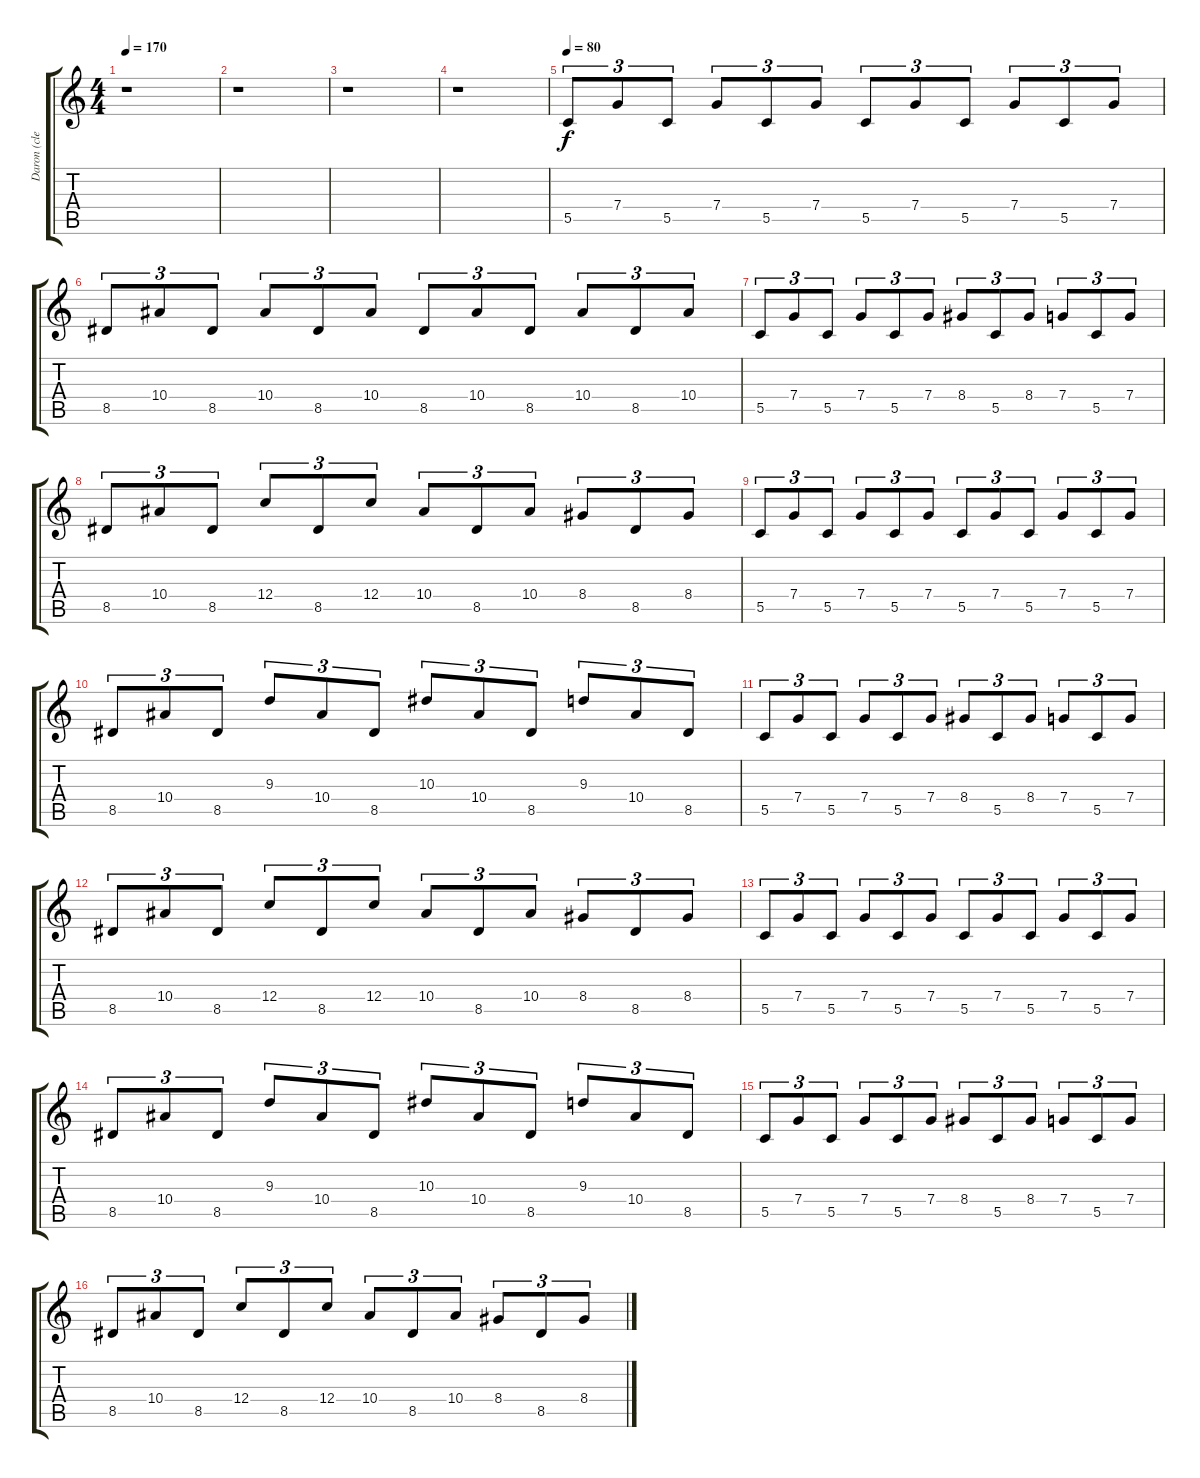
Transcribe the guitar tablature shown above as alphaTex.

\track ("Daron (clean)" "Daron (cle") {instrument electricguitarclean}
\staff {score tabs}
\tuning (D4 A3 F3 C3 G2 C2) {hide}
\ts (4 4)
\tempo 170
\clef g2
\ks c
r.1{dy f} |
r.1 |
r.1 |
r.1 |
\tempo 80
5.5.8{tu (3 2)} 7.4.8{tu (3 2)} 5.5.8{tu (3 2)} 7.4.8{tu (3 2)} 5.5.8{tu (3 2)} 7.4.8{tu (3 2)} 5.5.8{tu (3 2)} 7.4.8{tu (3 2)} 5.5.8{tu (3 2)} 7.4.8{tu (3 2)} 5.5.8{tu (3 2)} 7.4.8{tu (3 2)} |
8.5.8{tu (3 2)} 10.4.8{tu (3 2)} 8.5.8{tu (3 2)} 10.4.8{tu (3 2)} 8.5.8{tu (3 2)} 10.4.8{tu (3 2)} 8.5.8{tu (3 2)} 10.4.8{tu (3 2)} 8.5.8{tu (3 2)} 10.4.8{tu (3 2)} 8.5.8{tu (3 2)} 10.4.8{tu (3 2)} |
5.5.8{tu (3 2)} 7.4.8{tu (3 2)} 5.5.8{tu (3 2)} 7.4.8{tu (3 2)} 5.5.8{tu (3 2)} 7.4.8{tu (3 2)} 8.4.8{tu (3 2)} 5.5.8{tu (3 2)} 8.4.8{tu (3 2)} 7.4.8{tu (3 2)} 5.5.8{tu (3 2)} 7.4.8{tu (3 2)} |
8.5.8{tu (3 2)} 10.4.8{tu (3 2)} 8.5.8{tu (3 2)} 12.4.8{tu (3 2)} 8.5.8{tu (3 2)} 12.4.8{tu (3 2)} 10.4.8{tu (3 2)} 8.5.8{tu (3 2)} 10.4.8{tu (3 2)} 8.4.8{tu (3 2)} 8.5.8{tu (3 2)} 8.4.8{tu (3 2)} |
5.5.8{tu (3 2)} 7.4.8{tu (3 2)} 5.5.8{tu (3 2)} 7.4.8{tu (3 2)} 5.5.8{tu (3 2)} 7.4.8{tu (3 2)} 5.5.8{tu (3 2)} 7.4.8{tu (3 2)} 5.5.8{tu (3 2)} 7.4.8{tu (3 2)} 5.5.8{tu (3 2)} 7.4.8{tu (3 2)} |
8.5.8{tu (3 2)} 10.4.8{tu (3 2)} 8.5.8{tu (3 2)} 9.3.8{tu (3 2)} 10.4.8{tu (3 2)} 8.5.8{tu (3 2)} 10.3.8{tu (3 2)} 10.4.8{tu (3 2)} 8.5.8{tu (3 2)} 9.3.8{tu (3 2)} 10.4.8{tu (3 2)} 8.5.8{tu (3 2)} |
5.5.8{tu (3 2)} 7.4.8{tu (3 2)} 5.5.8{tu (3 2)} 7.4.8{tu (3 2)} 5.5.8{tu (3 2)} 7.4.8{tu (3 2)} 8.4.8{tu (3 2)} 5.5.8{tu (3 2)} 8.4.8{tu (3 2)} 7.4.8{tu (3 2)} 5.5.8{tu (3 2)} 7.4.8{tu (3 2)} |
8.5.8{tu (3 2)} 10.4.8{tu (3 2)} 8.5.8{tu (3 2)} 12.4.8{tu (3 2)} 8.5.8{tu (3 2)} 12.4.8{tu (3 2)} 10.4.8{tu (3 2)} 8.5.8{tu (3 2)} 10.4.8{tu (3 2)} 8.4.8{tu (3 2)} 8.5.8{tu (3 2)} 8.4.8{tu (3 2)} |
5.5.8{tu (3 2)} 7.4.8{tu (3 2)} 5.5.8{tu (3 2)} 7.4.8{tu (3 2)} 5.5.8{tu (3 2)} 7.4.8{tu (3 2)} 5.5.8{tu (3 2)} 7.4.8{tu (3 2)} 5.5.8{tu (3 2)} 7.4.8{tu (3 2)} 5.5.8{tu (3 2)} 7.4.8{tu (3 2)} |
8.5.8{tu (3 2)} 10.4.8{tu (3 2)} 8.5.8{tu (3 2)} 9.3.8{tu (3 2)} 10.4.8{tu (3 2)} 8.5.8{tu (3 2)} 10.3.8{tu (3 2)} 10.4.8{tu (3 2)} 8.5.8{tu (3 2)} 9.3.8{tu (3 2)} 10.4.8{tu (3 2)} 8.5.8{tu (3 2)} |
5.5.8{tu (3 2)} 7.4.8{tu (3 2)} 5.5.8{tu (3 2)} 7.4.8{tu (3 2)} 5.5.8{tu (3 2)} 7.4.8{tu (3 2)} 8.4.8{tu (3 2)} 5.5.8{tu (3 2)} 8.4.8{tu (3 2)} 7.4.8{tu (3 2)} 5.5.8{tu (3 2)} 7.4.8{tu (3 2)} |
8.5.8{tu (3 2)} 10.4.8{tu (3 2)} 8.5.8{tu (3 2)} 12.4.8{tu (3 2)} 8.5.8{tu (3 2)} 12.4.8{tu (3 2)} 10.4.8{tu (3 2)} 8.5.8{tu (3 2)} 10.4.8{tu (3 2)} 8.4.8{tu (3 2)} 8.5.8{tu (3 2)} 8.4.8{tu (3 2)}
